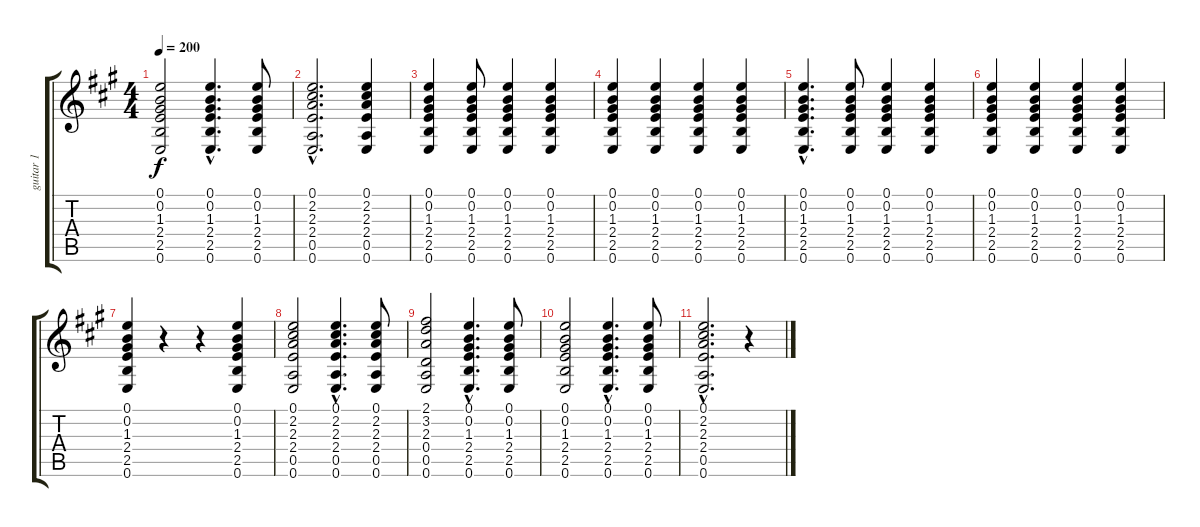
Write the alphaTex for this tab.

\track ("guitar 1" "guitar 1") {instrument acousticguitarsteel}
\staff {score tabs}
\tuning (E4 B3 G3 D3 A2 E2) {hide}
\ts (4 4)
\tempo 200
\clef g2
\ks a
(0.1 0.2 1.3 2.4 2.5 0.6).2{dy f} (0.1{hac} 0.2{hac} 1.3{hac} 2.4{hac} 2.5{hac} 0.6{hac}).4{d} (0.1 0.2 1.3 2.4 2.5 0.6).8 |
(0.1{hac} 2.2{hac} 2.3{hac} 2.4{hac} 0.5{hac} 0.6{hac}).2{d} (0.1 2.2 2.3 2.4 0.5 0.6).4 |
(0.1 0.2 1.3 2.4 2.5 0.6).4 (0.1 0.2 1.3 2.4 2.5 0.6).8 (0.1 0.2 1.3 2.4 2.5 0.6).4 (0.1 0.2 1.3 2.4 2.5 0.6).4 |
(0.1 0.2 1.3 2.4 2.5 0.6).4 (0.1 0.2 1.3 2.4 2.5 0.6).4 (0.1 0.2 1.3 2.4 2.5 0.6).4 (0.1 0.2 1.3 2.4 2.5 0.6).4 |
(0.1{hac} 0.2{hac} 1.3{hac} 2.4{hac} 2.5{hac} 0.6{hac}).4{d} (0.1 0.2 1.3 2.4 2.5 0.6).8 (0.1 0.2 1.3 2.4 2.5 0.6).4 (0.1 0.2 1.3 2.4 2.5 0.6).4 |
(0.1 0.2 1.3 2.4 2.5 0.6).4 (0.1 0.2 1.3 2.4 2.5 0.6).4 (0.1 0.2 1.3 2.4 2.5 0.6).4 (0.1 0.2 1.3 2.4 2.5 0.6).4 |
(0.1 0.2 1.3 2.4 2.5 0.6).4 r.4 r.4 (0.1 0.2 1.3 2.4 2.5 0.6).4 |
(0.1 2.2 2.3 2.4 0.5 0.6).2 (0.1{hac} 2.2{hac} 2.3{hac} 2.4{hac} 0.5{hac} 0.6{hac}).4{d} (0.1 2.2 2.3 2.4 0.5 0.6).8 |
(2.1 3.2 2.3 0.4 0.5 0.6).2 (0.1{hac} 0.2{hac} 1.3{hac} 2.4{hac} 2.5{hac} 0.6{hac}).4{d} (0.1 0.2 1.3 2.4 2.5 0.6).8 |
(0.1 0.2 1.3 2.4 2.5 0.6).2 (0.1{hac} 0.2{hac} 1.3{hac} 2.4{hac} 2.5{hac} 0.6{hac}).4{d} (0.1 0.2 1.3 2.4 2.5 0.6).8 |
(0.1{hac} 2.2{hac} 2.3{hac} 2.4{hac} 0.5{hac} 0.6{hac}).2{d} r.4
